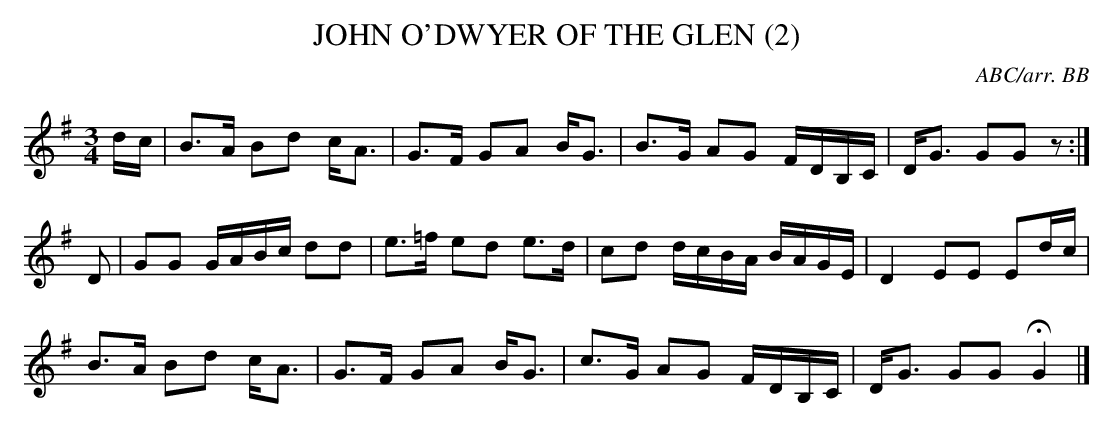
X:1
T:JOHN O'DWYER OF THE GLEN (2)
C:ABC/arr. BB
Y:"slow"
L:1/8
M:3/4
K:G
d/c/|B>A Bd c<A|G>F GA B<G|B>G AG F/D/B,/C/|D<G GG z:|
D|GG G/A/B/c/ dd|e>=f ed e>d|cd d/c/B/A/ B/A/G/E/|D2EE Ed/c/|
B>A Bd c<A|G>F GA B<G|c>G AG F/D/B,/C/|D<G GG HG2|]
